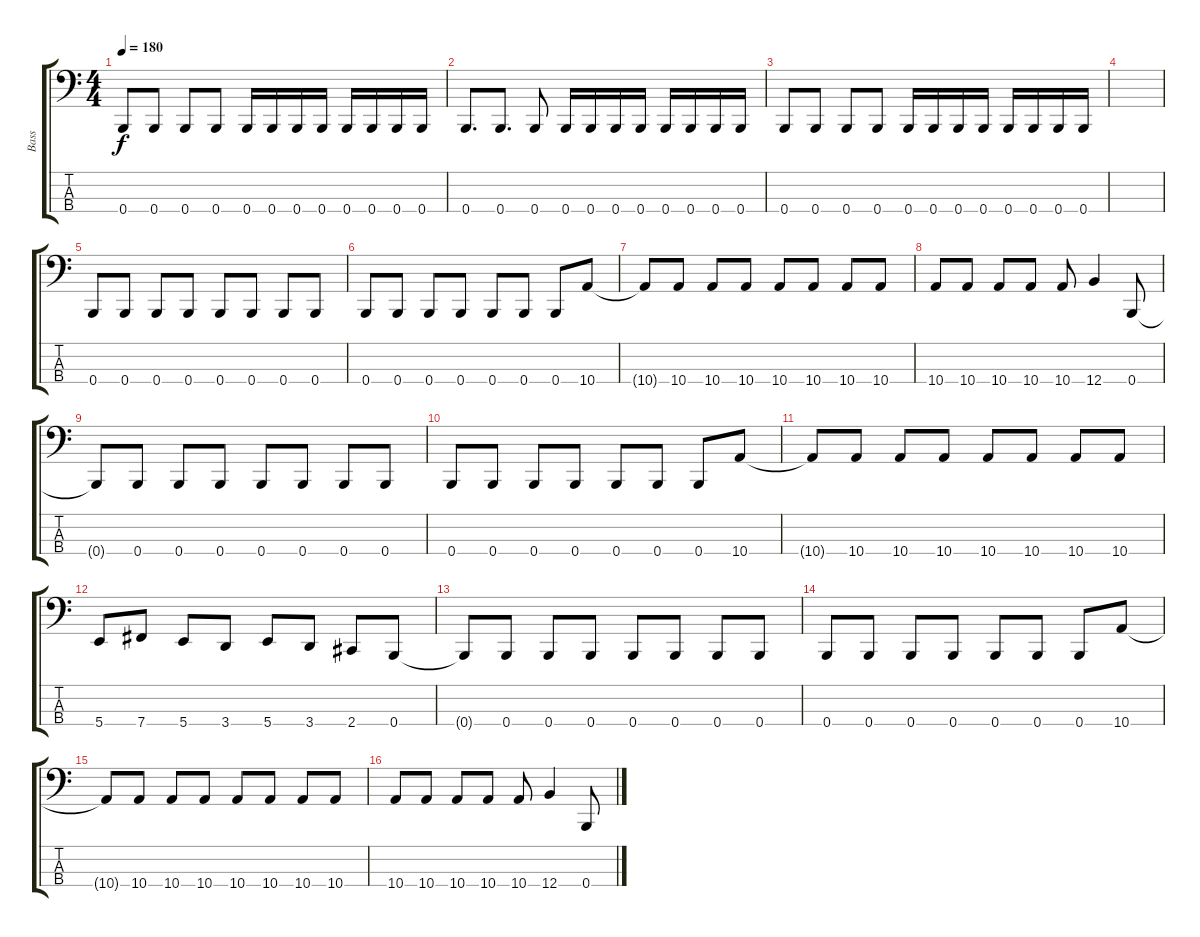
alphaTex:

\track ("Bass" "Bass") {instrument electricbasspick}
\staff {score tabs}
\tuning (E2 B1 Gb1 B0) {hide}
\ts (4 4)
\tempo 180
\clef f4
\ks c
0.4.8{dy f} 0.4.8 0.4.8 0.4.8 0.4.16 0.4.16 0.4.16 0.4.16 0.4.16 0.4.16 0.4.16 0.4.16 |
0.4.8{d} 0.4.8{d} 0.4.8 0.4.16 0.4.16 0.4.16 0.4.16 0.4.16 0.4.16 0.4.16 0.4.16 |
0.4.8 0.4.8 0.4.8 0.4.8 0.4.16 0.4.16 0.4.16 0.4.16 0.4.16 0.4.16 0.4.16 0.4.16 |
|
0.4.8 0.4.8 0.4.8 0.4.8 0.4.8 0.4.8 0.4.8 0.4.8 |
0.4.8 0.4.8 0.4.8 0.4.8 0.4.8 0.4.8 0.4.8 10.4.8 |
10.4{t}.8 10.4.8 10.4.8 10.4.8 10.4.8 10.4.8 10.4.8 10.4.8 |
10.4.8 10.4.8 10.4.8 10.4.8 10.4.8 12.4.4 0.4.8 |
0.4{t}.8 0.4.8 0.4.8 0.4.8 0.4.8 0.4.8 0.4.8 0.4.8 |
0.4.8 0.4.8 0.4.8 0.4.8 0.4.8 0.4.8 0.4.8 10.4.8 |
10.4{t}.8 10.4.8 10.4.8 10.4.8 10.4.8 10.4.8 10.4.8 10.4.8 |
5.4.8 7.4.8 5.4.8 3.4.8 5.4.8 3.4.8 2.4.8 0.4.8 |
0.4{t}.8 0.4.8 0.4.8 0.4.8 0.4.8 0.4.8 0.4.8 0.4.8 |
0.4.8 0.4.8 0.4.8 0.4.8 0.4.8 0.4.8 0.4.8 10.4.8 |
10.4{t}.8 10.4.8 10.4.8 10.4.8 10.4.8 10.4.8 10.4.8 10.4.8 |
10.4.8 10.4.8 10.4.8 10.4.8 10.4.8 12.4.4 0.4.8
